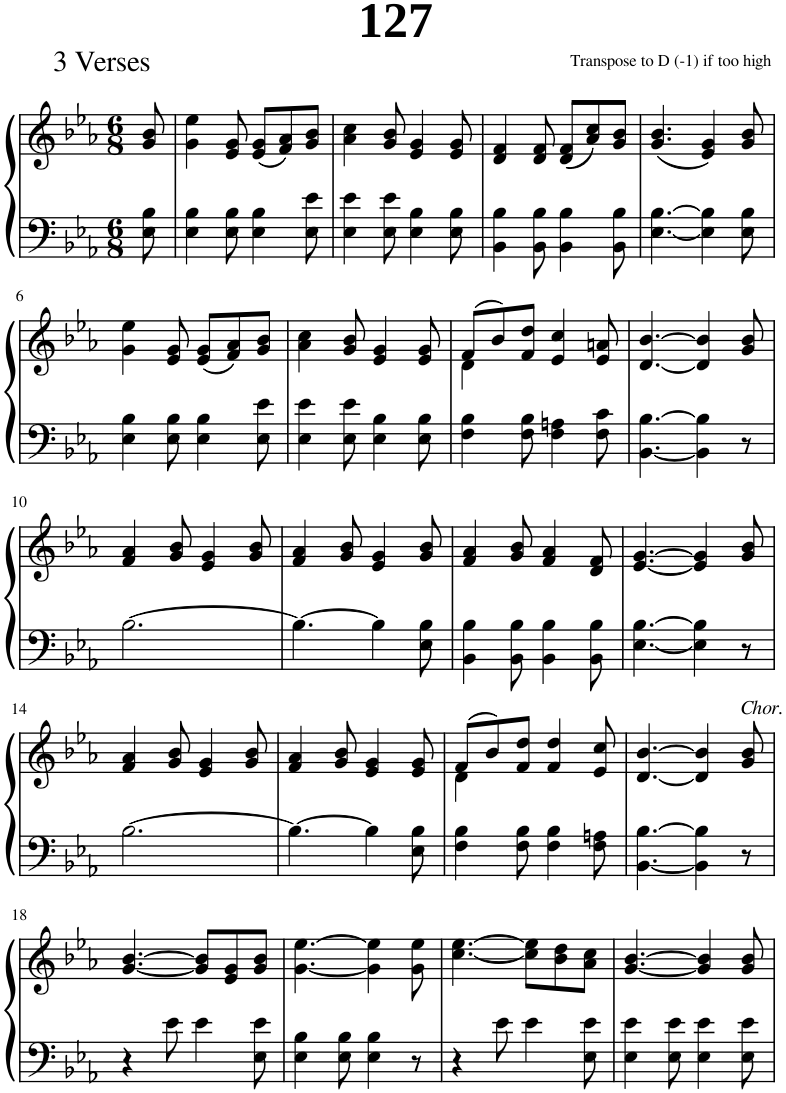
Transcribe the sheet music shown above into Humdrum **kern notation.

**kern	**kern
*part1	*part1
*staff2	*staff1
*I"Piano	*
*I'Pno.	*
*clefF4	*clefG2
*k[b-e-a-]	*k[b-e-a-]
*M6/8	*M6/8
=1	=1
8E-\ 8B-\	8g/ 8b-/
=2	=2
4E-\ 4B-\	4g\ 4ee-\
8E-\ 8B-\	8e-/ 8g/
4E-\ 4B-\	(8e-/ 8g/L
.	8f/ 8a-/)
8E-\ 8e-\	8g/ 8b-/J
=3	=3
4E-\ 4e-\	4a-\ 4cc\
8E-\ 8e-\	8g/ 8b-/
4E-\ 4B-\	4e-/ 4g/
8E-\ 8B-\	8e-/ 8g/
=4	=4
4BB-\ 4B-\	4d/ 4f/
8BB-\ 8B-\	8d/ 8f/
4BB-\ 4B-\	(8d/ 8f/L
.	8a-/ 8cc/)
8BB-\ 8B-\	8g/ 8b-/J
=5	=5
[4.E-\ [4.B-\	(4.g/ 4.b-/
4E-\] 4B-\]	4e-/ 4g/)
8E-\ 8B-\	8g/ 8b-/
!!LO:LB:g=z
=6	=6
4E-\ 4B-\	4g\ 4ee-\
8E-\ 8B-\	8e-/ 8g/
4E-\ 4B-\	(8e-/ 8g/L
.	8f/ 8a-/)
8E-\ 8e-\	8g/ 8b-/J
=7	=7
4E-\ 4e-\	4a-\ 4cc\
8E-\ 8e-\	8g/ 8b-/
4E-\ 4B-\	4e-/ 4g/
8E-\ 8B-\	8e-/ 8g/
=8	=8
*	*^
4F\ 4B-\	(8f/L	4d\
.	8b-/)	.
8F\ 8B-\	8f/ 8dd/J	2ryy
4F\ 4An\	4e-/ 4cc/	.
8F\ 8c\	8e-/ 8an/	.
*	*v	*v
=9	=9
[4.BB-\ [4.B-\	[4.d/ [4.b-/
4BB-\] 4B-\]	4d/] 4b-/]
8r	8g/ 8b-/
!!LO:LB:g=z
=10	=10
[2.B-\	4f/ 4a-/
.	8g/ 8b-/
.	4e-/ 4g/
.	8g/ 8b-/
=11	=11
4.B-\_	4f/ 4a-/
.	8g/ 8b-/
4B-\]	4e-/ 4g/
8E-\ 8B-\	8g/ 8b-/
=12	=12
4BB-\ 4B-\	4f/ 4a-/
8BB-\ 8B-\	8g/ 8b-/
4BB-\ 4B-\	4f/ 4a-/
8BB-\ 8B-\	8d/ 8f/
=13	=13
[4.E-\ [4.B-\	[4.e-/ [4.g/
4E-\] 4B-\]	4e-/] 4g/]
8r	8g/ 8b-/
!!LO:LB:g=z
=14	=14
[2.B-\	4f/ 4a-/
.	8g/ 8b-/
.	4e-/ 4g/
.	8g/ 8b-/
=15	=15
4.B-\_	4f/ 4a-/
.	8g/ 8b-/
4B-\]	4e-/ 4g/
8E-\ 8B-\	8e-/ 8g/
=16	=16
*	*^
4F\ 4B-\	(8f/L	4d\
.	8b-/)	.
8F\ 8B-\	8f/ 8dd/J	2ryy
4F\ 4B-\	4f/ 4dd/	.
8F\ 8An\	8e-/ 8cc/	.
*	*v	*v
=17	=17
[4.BB-\ [4.B-\	[4.d/ [4.b-/
4BB-\] 4B-\]	4d/] 4b-/]
!	!LO:TX:a:i:t=Chor.
8r	8g/ 8b-/
!!LO:LB:g=z
=18	=18
4r	[4.g/ [4.b-/
8e-\	.
4e-\	8g/] 8b-/]L
.	8e-/ 8g/
8E-\ 8e-\	8g/ 8b-/J
=19	=19
4E-\ 4B-\	[4.g\ [4.ee-\
8E-\ 8B-\	.
4E-\ 4B-\	4g\] 4ee-\]
8r	8g\ 8ee-\
=20	=20
4r	[4.cc\ [4.ee-\
8e-\	.
4e-\	8cc\] 8ee-\]L
.	8b-\ 8dd\
8E-\ 8e-\	8a-\ 8cc\J
=21	=21
4E-\ 4e-\	[4.g/ [4.b-/
8E-\ 8e-\	.
4E-\ 4e-\	4g/] 4b-/]
8E-\ 8e-\	8g/ 8b-/
=	=
*-	*-
